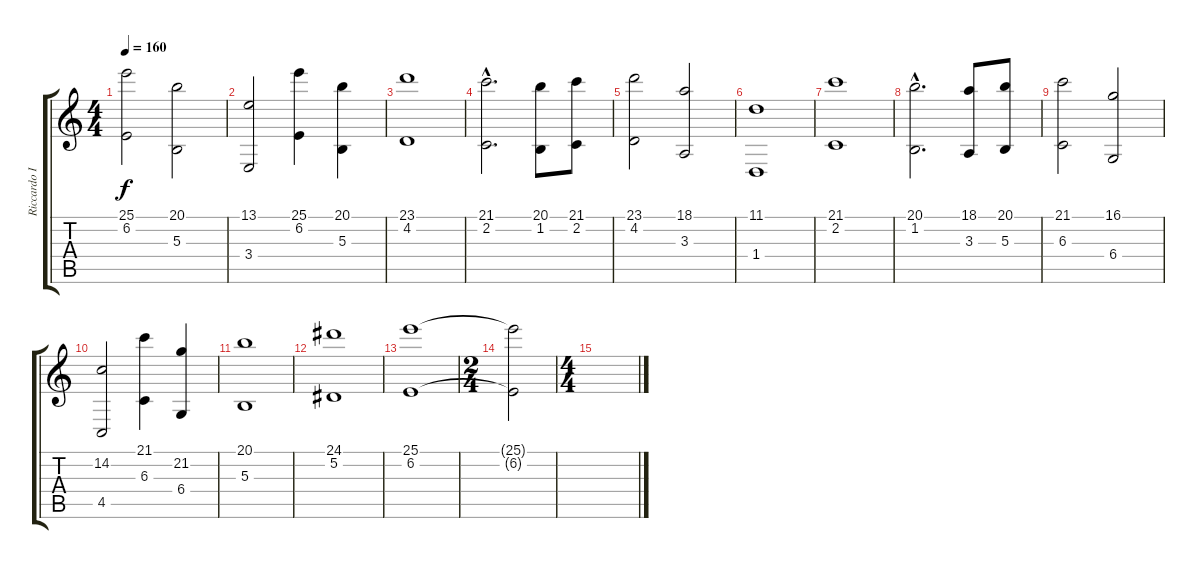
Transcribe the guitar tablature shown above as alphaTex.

\track ("Riccardo Iacono" "Riccardo I") {instrument tremolostrings}
\staff {score tabs}
\tuning (Eb4 Bb3 Gb3 Db3 Ab2 Eb2) {hide}
\ts (4 4)
\tempo 160
\clef g2
\ks c
(25.1 6.2).2{dy f volume 8} (20.1 5.3).2 |
(13.1 3.4).2 (25.1 6.2).4 (20.1 5.3).4 |
(23.1 4.2).1 |
(21.1{hac} 2.2{hac}).2{d} (20.1 1.2).8 (21.1 2.2).8 |
(23.1 4.2).2 (18.1 3.3).2 |
(11.1 1.4).1 |
(21.1 2.2).1 |
(20.1{hac} 1.2{hac}).2{d} (18.1 3.3).8 (20.1 5.3).8 |
(21.1 6.3).2 (16.1 6.4).2 |
(14.2 4.5).2 (21.1 6.3).4 (21.2 6.4).4 |
(20.1 5.3).1 |
(24.1 5.2).1 |
(25.1 6.2).1 |
\ts (2 4)
(25.1{t} 6.2{t}).2 |
\ts (4 4)
